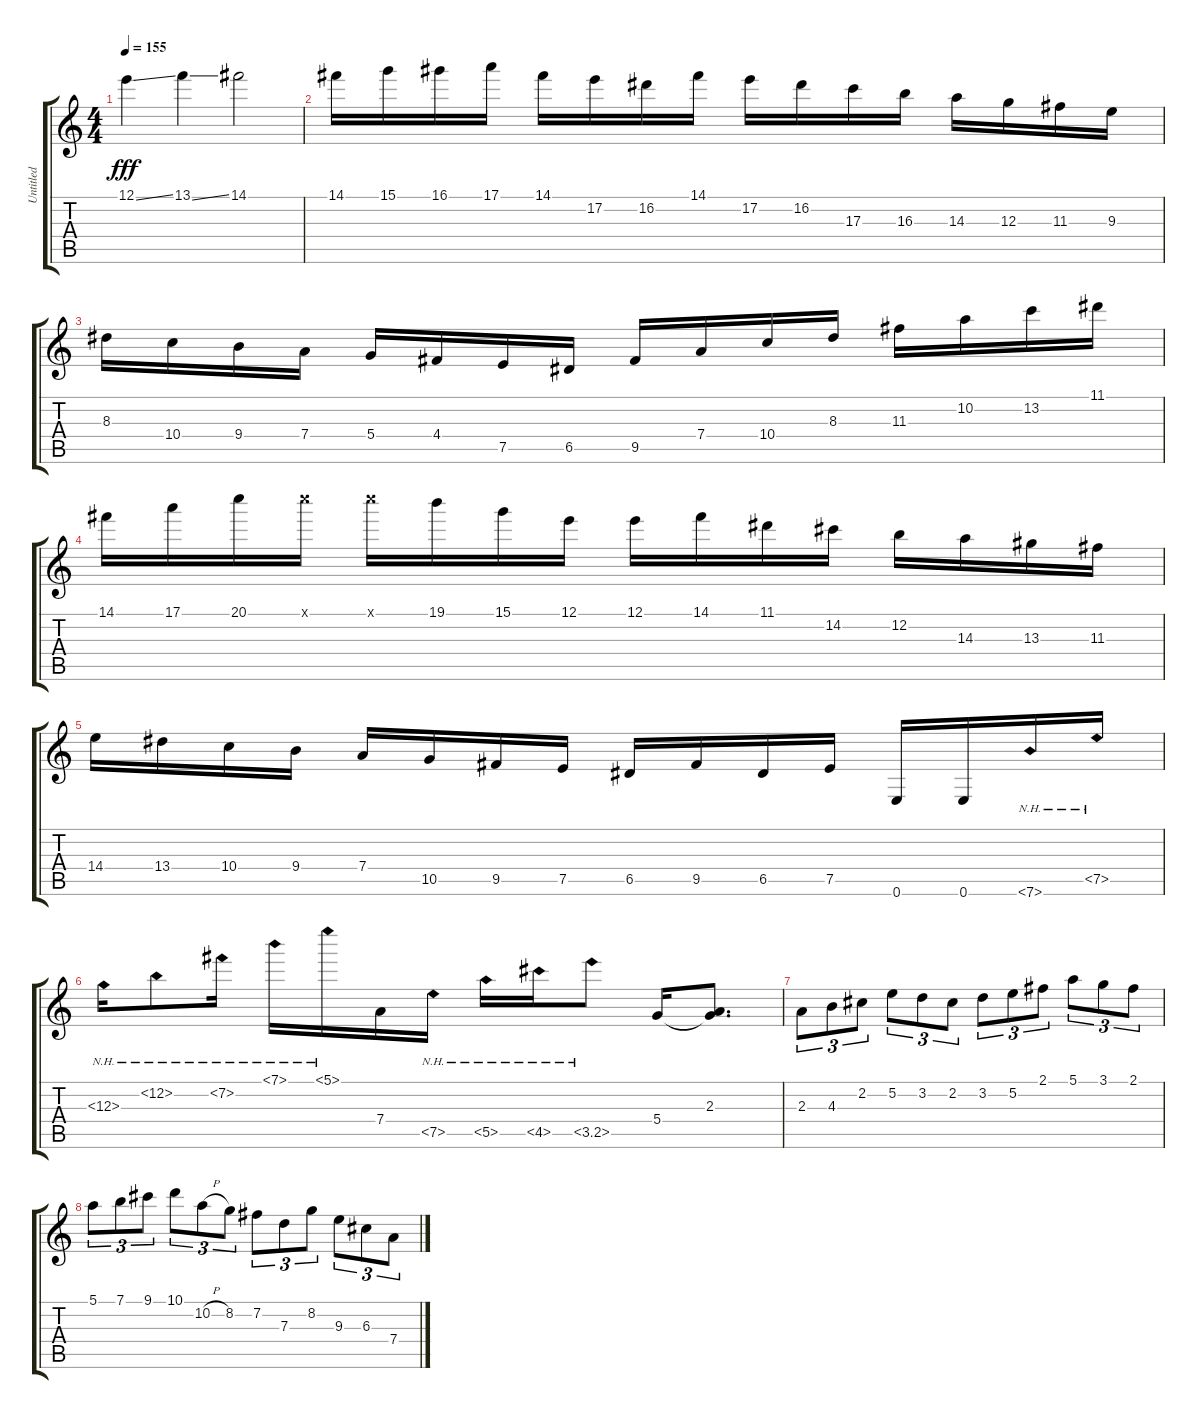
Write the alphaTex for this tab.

\track ("Untitled" "Untitled") {instrument acousticguitarnylon}
\staff {score tabs}
\tuning (E4 B3 G3 D3 A2 E2) {hide}
\ts (4 4)
\tempo 155
\clef g2
\ks c
12.1{ss}.4{dy fff} 13.1{ss}.4 14.1.2 |
14.1.16 15.1.16 16.1.16 17.1.16 14.1.16 17.2.16 16.2.16 14.1.16 17.2.16 16.2.16 17.3.16 16.3.16 14.3.16 12.3.16 11.3.16 9.3.16 |
8.3.16 10.4.16 9.4.16 7.4.16 5.4.16 4.4.16 7.5.16 6.5.16 9.5.16 7.4.16 10.4.16 8.3.16 11.3.16 10.2.16 13.2.16 11.1.16 |
14.1.16 17.1.16 20.1.16 20.1{x}.16 20.1{x}.16 19.1.16 15.1.16 12.1.16 12.1.16 14.1.16 11.1.16 14.2.16 12.2.16 14.3.16 13.3.16 11.3.16 |
14.4.16 13.4.16 10.4.16 9.4.16 7.4.16 10.5.16 9.5.16 7.5.16 6.5.16 9.5.16 6.5.16 7.5.16 0.6.16 0.6.16 7.6{nh}.16 7.5{nh}.16 |
12.3{nh}.16 12.2{nh}.8 7.2{nh}.16 7.1{nh}.16 5.1{nh}.16 7.4.16 7.5{nh}.16 5.5{nh}.16 4.5{nh}.16 3.5{nh}.8 5.4.16 (2.3 5.4{t}).8{d} |
2.3.8{tu (3 2)} 4.3.8{tu (3 2)} 2.2.8{tu (3 2)} 5.2.8{tu (3 2)} 3.2.8{tu (3 2)} 2.2.8{tu (3 2)} 3.2.8{tu (3 2)} 5.2.8{tu (3 2)} 2.1.8{tu (3 2)} 5.1.8{tu (3 2)} 3.1.8{tu (3 2)} 2.1.8{tu (3 2)} |
5.1.8{tu (3 2)} 7.1.8{tu (3 2)} 9.1.8{tu (3 2)} 10.1.8{tu (3 2)} 10.2{h}.8{tu (3 2)} 8.2.8{tu (3 2)} 7.2.8{tu (3 2)} 7.3.8{tu (3 2)} 8.2.8{tu (3 2)} 9.3.8{tu (3 2)} 6.3.8{tu (3 2)} 7.4.8{tu (3 2)}
